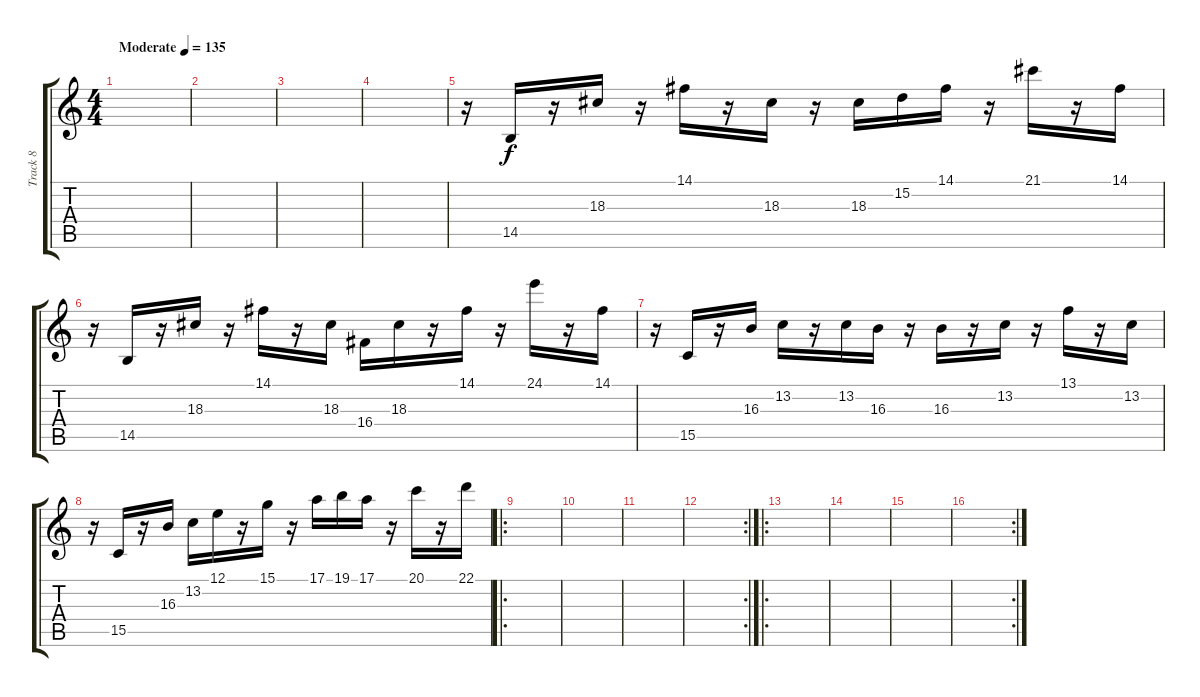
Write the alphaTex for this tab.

\track ("Track 8" "Track 8") {mute instrument lead6voice}
\staff {score tabs}
\tuning (E4 B3 G3 D3 A2 E2) {hide}
\ts (4 4)
\tempo (135 "Moderate")
\clef g2
\ks c
|
|
|
|
r.16 14.5.16 r.16 18.3.16 r.16 14.1.16 r.16 18.3.16 r.16 18.3.16 15.2.16 14.1.16 r.16 21.1.16 r.16 14.1.16 |
r.16 14.5.16 r.16 18.3.16 r.16 14.1.16 r.16 18.3.16 16.4.16 18.3.16 r.16 14.1.16 r.16 24.1.16 r.16 14.1.16 |
r.16 15.5.16 r.16 16.3.16 13.2.16 r.16 13.2.16 16.3.16 r.16 16.3.16 r.16 13.2.16 r.16 13.1.16 r.16 13.2.16 |
r.16 15.5.16 r.16 16.3.16 13.2.16 12.1.16 r.16 15.1.16 r.16 17.1.16 19.1.16 17.1.16 r.16 20.1.16 r.16 22.1.16 |
\ro
|
|
|
\rc 2
|
\ro
|
|
|
\rc 2
